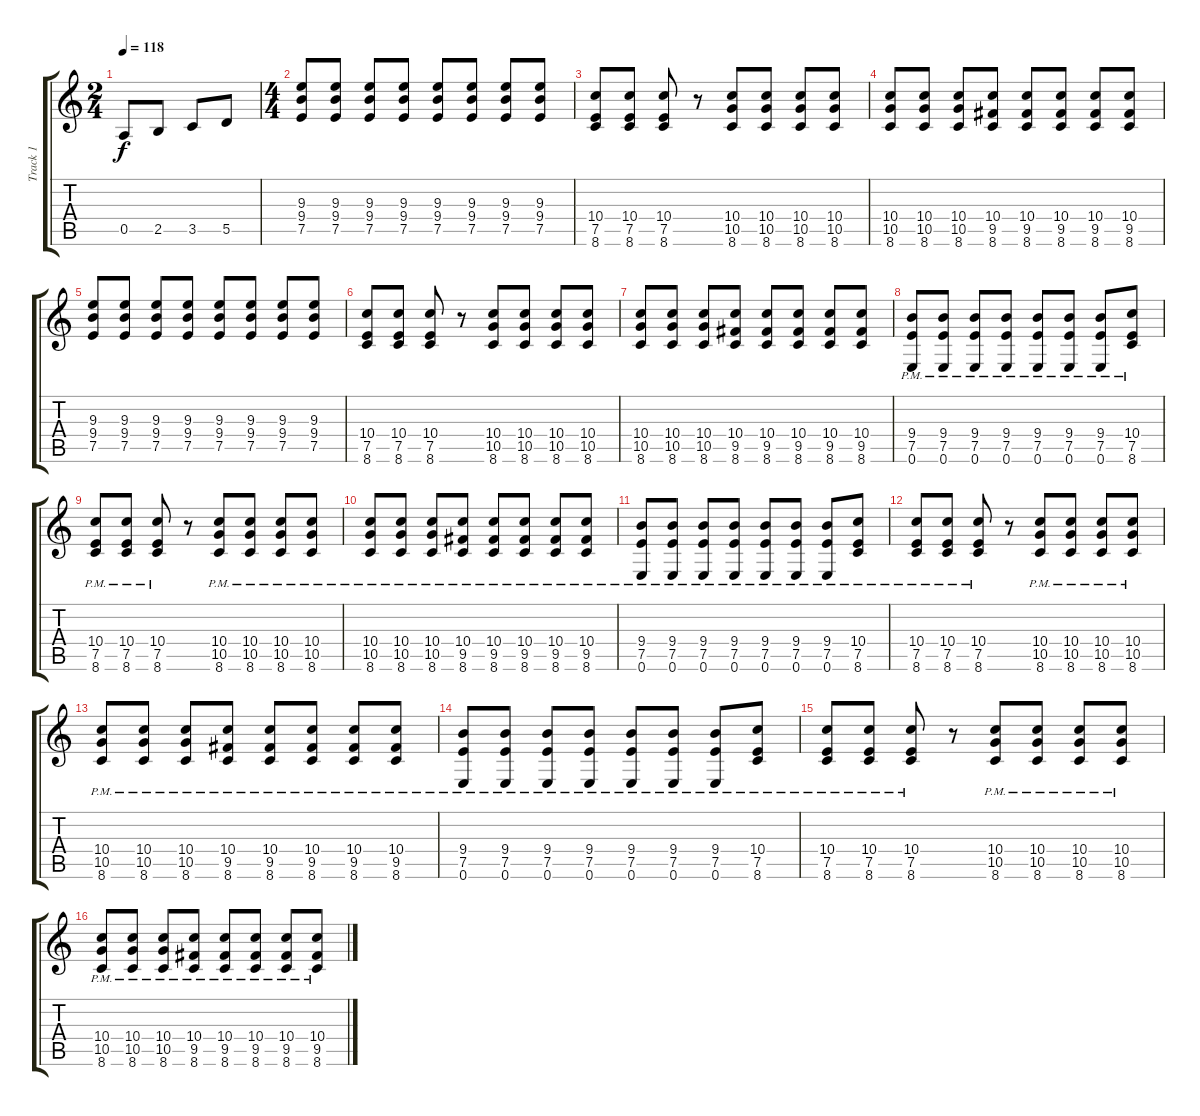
\track ("Track 1" "Track 1") {instrument distortionguitar}
\staff {score tabs}
\tuning (E4 B3 G3 D3 A2 E2) {hide}
\ts (2 4)
\tempo 118
\clef g2
\ks c
0.5.8{dy f} 2.5.8 3.5.8 5.5.8 |
\ts (4 4)
(9.3 9.4 7.5).8 (9.3 9.4 7.5).8 (9.3 9.4 7.5).8 (9.3 9.4 7.5).8 (9.3 9.4 7.5).8 (9.3 9.4 7.5).8 (9.3 9.4 7.5).8 (9.3 9.4 7.5).8 |
(10.4 7.5 8.6).8 (10.4 7.5 8.6).8 (10.4 7.5 8.6).8 r.8 (10.4 10.5 8.6).8 (10.4 10.5 8.6).8 (10.4 10.5 8.6).8 (10.4 10.5 8.6).8 |
(10.4 10.5 8.6).8 (10.4 10.5 8.6).8 (10.4 10.5 8.6).8 (10.4 9.5 8.6).8 (10.4 9.5 8.6).8 (10.4 9.5 8.6).8 (10.4 9.5 8.6).8 (10.4 9.5 8.6).8 |
(9.3 9.4 7.5).8 (9.3 9.4 7.5).8 (9.3 9.4 7.5).8 (9.3 9.4 7.5).8 (9.3 9.4 7.5).8 (9.3 9.4 7.5).8 (9.3 9.4 7.5).8 (9.3 9.4 7.5).8 |
(10.4 7.5 8.6).8 (10.4 7.5 8.6).8 (10.4 7.5 8.6).8 r.8 (10.4 10.5 8.6).8 (10.4 10.5 8.6).8 (10.4 10.5 8.6).8 (10.4 10.5 8.6).8 |
(10.4 10.5 8.6).8 (10.4 10.5 8.6).8 (10.4 10.5 8.6).8 (10.4 9.5 8.6).8 (10.4 9.5 8.6).8 (10.4 9.5 8.6).8 (10.4 9.5 8.6).8 (10.4 9.5 8.6).8 |
(9.4{pm} 7.5{pm} 0.6{pm}).8 (9.4{pm} 7.5{pm} 0.6{pm}).8 (9.4{pm} 7.5{pm} 0.6{pm}).8 (9.4{pm} 7.5{pm} 0.6{pm}).8 (9.4{pm} 7.5{pm} 0.6{pm}).8 (9.4{pm} 7.5{pm} 0.6{pm}).8 (9.4{pm} 7.5{pm} 0.6{pm}).8 (10.4{pm} 7.5{pm} 8.6{pm}).8 |
(10.4{pm} 7.5{pm} 8.6{pm}).8 (10.4{pm} 7.5{pm} 8.6{pm}).8 (10.4{pm} 7.5{pm} 8.6{pm}).8 r.8 (10.4{pm} 10.5{pm} 8.6{pm}).8 (10.4{pm} 10.5{pm} 8.6{pm}).8 (10.4{pm} 10.5{pm} 8.6{pm}).8 (10.4{pm} 10.5{pm} 8.6{pm}).8 |
(10.4{pm} 10.5{pm} 8.6{pm}).8 (10.4{pm} 10.5{pm} 8.6{pm}).8 (10.4{pm} 10.5{pm} 8.6{pm}).8 (10.4{pm} 9.5{pm} 8.6{pm}).8 (10.4{pm} 9.5{pm} 8.6{pm}).8 (10.4{pm} 9.5{pm} 8.6{pm}).8 (10.4{pm} 9.5{pm} 8.6{pm}).8 (10.4{pm} 9.5{pm} 8.6{pm}).8 |
(9.4{pm} 7.5{pm} 0.6{pm}).8 (9.4{pm} 7.5{pm} 0.6{pm}).8 (9.4{pm} 7.5{pm} 0.6{pm}).8 (9.4{pm} 7.5{pm} 0.6{pm}).8 (9.4{pm} 7.5{pm} 0.6{pm}).8 (9.4{pm} 7.5{pm} 0.6{pm}).8 (9.4{pm} 7.5{pm} 0.6{pm}).8 (10.4{pm} 7.5{pm} 8.6{pm}).8 |
(10.4{pm} 7.5{pm} 8.6{pm}).8 (10.4{pm} 7.5{pm} 8.6{pm}).8 (10.4{pm} 7.5{pm} 8.6{pm}).8 r.8 (10.4{pm} 10.5{pm} 8.6{pm}).8 (10.4{pm} 10.5{pm} 8.6{pm}).8 (10.4{pm} 10.5{pm} 8.6{pm}).8 (10.4{pm} 10.5{pm} 8.6{pm}).8 |
(10.4{pm} 10.5{pm} 8.6{pm}).8 (10.4{pm} 10.5{pm} 8.6{pm}).8 (10.4{pm} 10.5{pm} 8.6{pm}).8 (10.4{pm} 9.5{pm} 8.6{pm}).8 (10.4{pm} 9.5{pm} 8.6{pm}).8 (10.4{pm} 9.5{pm} 8.6{pm}).8 (10.4{pm} 9.5{pm} 8.6{pm}).8 (10.4{pm} 9.5{pm} 8.6{pm}).8 |
(9.4{pm} 7.5{pm} 0.6{pm}).8 (9.4{pm} 7.5{pm} 0.6{pm}).8 (9.4{pm} 7.5{pm} 0.6{pm}).8 (9.4{pm} 7.5{pm} 0.6{pm}).8 (9.4{pm} 7.5{pm} 0.6{pm}).8 (9.4{pm} 7.5{pm} 0.6{pm}).8 (9.4{pm} 7.5{pm} 0.6{pm}).8 (10.4{pm} 7.5{pm} 8.6{pm}).8 |
(10.4{pm} 7.5{pm} 8.6{pm}).8 (10.4{pm} 7.5{pm} 8.6{pm}).8 (10.4{pm} 7.5{pm} 8.6{pm}).8 r.8 (10.4{pm} 10.5{pm} 8.6{pm}).8 (10.4{pm} 10.5{pm} 8.6{pm}).8 (10.4{pm} 10.5{pm} 8.6{pm}).8 (10.4{pm} 10.5{pm} 8.6{pm}).8 |
(10.4{pm} 10.5{pm} 8.6{pm}).8 (10.4{pm} 10.5{pm} 8.6{pm}).8 (10.4{pm} 10.5{pm} 8.6{pm}).8 (10.4{pm} 9.5{pm} 8.6{pm}).8 (10.4{pm} 9.5{pm} 8.6{pm}).8 (10.4{pm} 9.5{pm} 8.6{pm}).8 (10.4{pm} 9.5{pm} 8.6{pm}).8 (10.4{pm} 9.5{pm} 8.6{pm}).8
